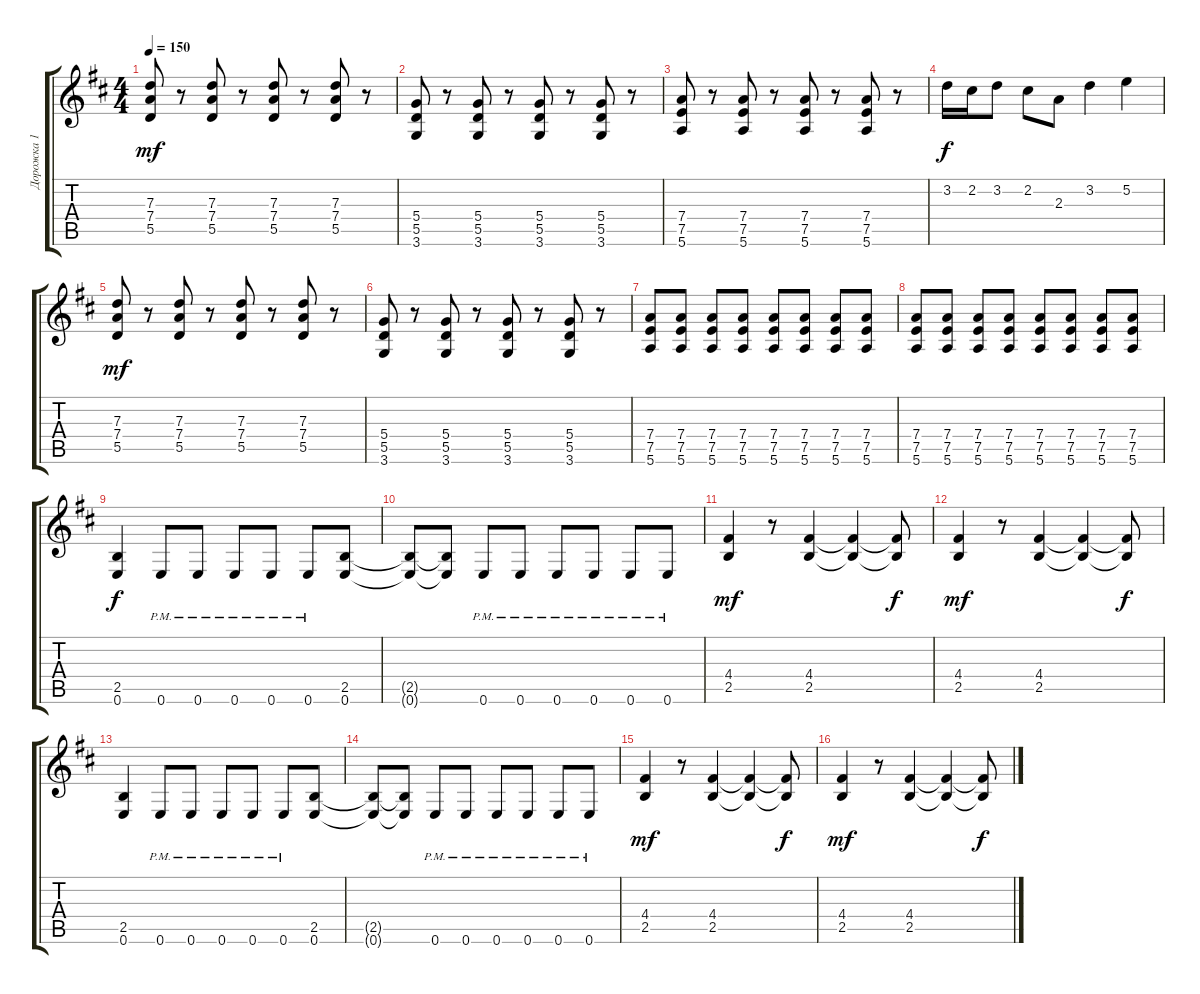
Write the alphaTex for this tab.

\track ("Дорожка 1" "Дорожка 1") {instrument distortionguitar}
\staff {score tabs}
\tuning (E4 B3 G3 D3 A2 E2) {hide}
\ts (4 4)
\tempo 150
\clef g2
\ks bminor
(7.3 7.4 5.5).8{dy mf} r.8 (7.3 7.4 5.5).8 r.8 (7.3 7.4 5.5).8 r.8 (7.3 7.4 5.5).8 r.8 |
(5.4 5.5 3.6).8 r.8 (5.4 5.5 3.6).8 r.8 (5.4 5.5 3.6).8 r.8 (5.4 5.5 3.6).8 r.8 |
(7.4 7.5 5.6).8 r.8 (7.4 7.5 5.6).8 r.8 (7.4 7.5 5.6).8 r.8 (7.4 7.5 5.6).8 r.8 |
3.2.16{dy f} 2.2.16 3.2.8 2.2.8 2.3.8 3.2.4 5.2.4 |
(7.3 7.4 5.5).8{dy mf} r.8 (7.3 7.4 5.5).8 r.8 (7.3 7.4 5.5).8 r.8 (7.3 7.4 5.5).8 r.8 |
(5.4 5.5 3.6).8 r.8 (5.4 5.5 3.6).8 r.8 (5.4 5.5 3.6).8 r.8 (5.4 5.5 3.6).8 r.8 |
(7.4 7.5 5.6).8 (7.4 7.5 5.6).8 (7.4 7.5 5.6).8 (7.4 7.5 5.6).8 (7.4 7.5 5.6).8 (7.4 7.5 5.6).8 (7.4 7.5 5.6).8 (7.4 7.5 5.6).8 |
(7.4 7.5 5.6).8 (7.4 7.5 5.6).8 (7.4 7.5 5.6).8 (7.4 7.5 5.6).8 (7.4 7.5 5.6).8 (7.4 7.5 5.6).8 (7.4 7.5 5.6).8 (7.4 7.5 5.6).8 |
(2.5 0.6).4{dy f} 0.6{pm}.8 0.6{pm}.8 0.6{pm}.8 0.6{pm}.8 0.6{pm}.8 (2.5 0.6).8 |
(2.5{t} 0.6{t}).8 (2.5{t} 0.6{t}).8 0.6{pm}.8 0.6{pm}.8 0.6{pm}.8 0.6{pm}.8 0.6{pm}.8 0.6{pm}.8 |
(4.4 2.5).4{dy mf} r.8 (4.4 2.5).4 (4.4{t} 2.5{t}).4 (4.4{t} 2.5{t}).8{dy f} |
(4.4 2.5).4{dy mf} r.8 (4.4 2.5).4 (4.4{t} 2.5{t}).4 (4.4{t} 2.5{t}).8{dy f} |
(2.5 0.6).4 0.6{pm}.8 0.6{pm}.8 0.6{pm}.8 0.6{pm}.8 0.6{pm}.8 (2.5 0.6).8 |
(2.5{t} 0.6{t}).8 (2.5{t} 0.6{t}).8 0.6{pm}.8 0.6{pm}.8 0.6{pm}.8 0.6{pm}.8 0.6{pm}.8 0.6{pm}.8 |
(4.4 2.5).4{dy mf} r.8 (4.4 2.5).4 (4.4{t} 2.5{t}).4 (4.4{t} 2.5{t}).8{dy f} |
(4.4 2.5).4{dy mf} r.8 (4.4 2.5).4 (4.4{t} 2.5{t}).4 (4.4{t} 2.5{t}).8{dy f}
